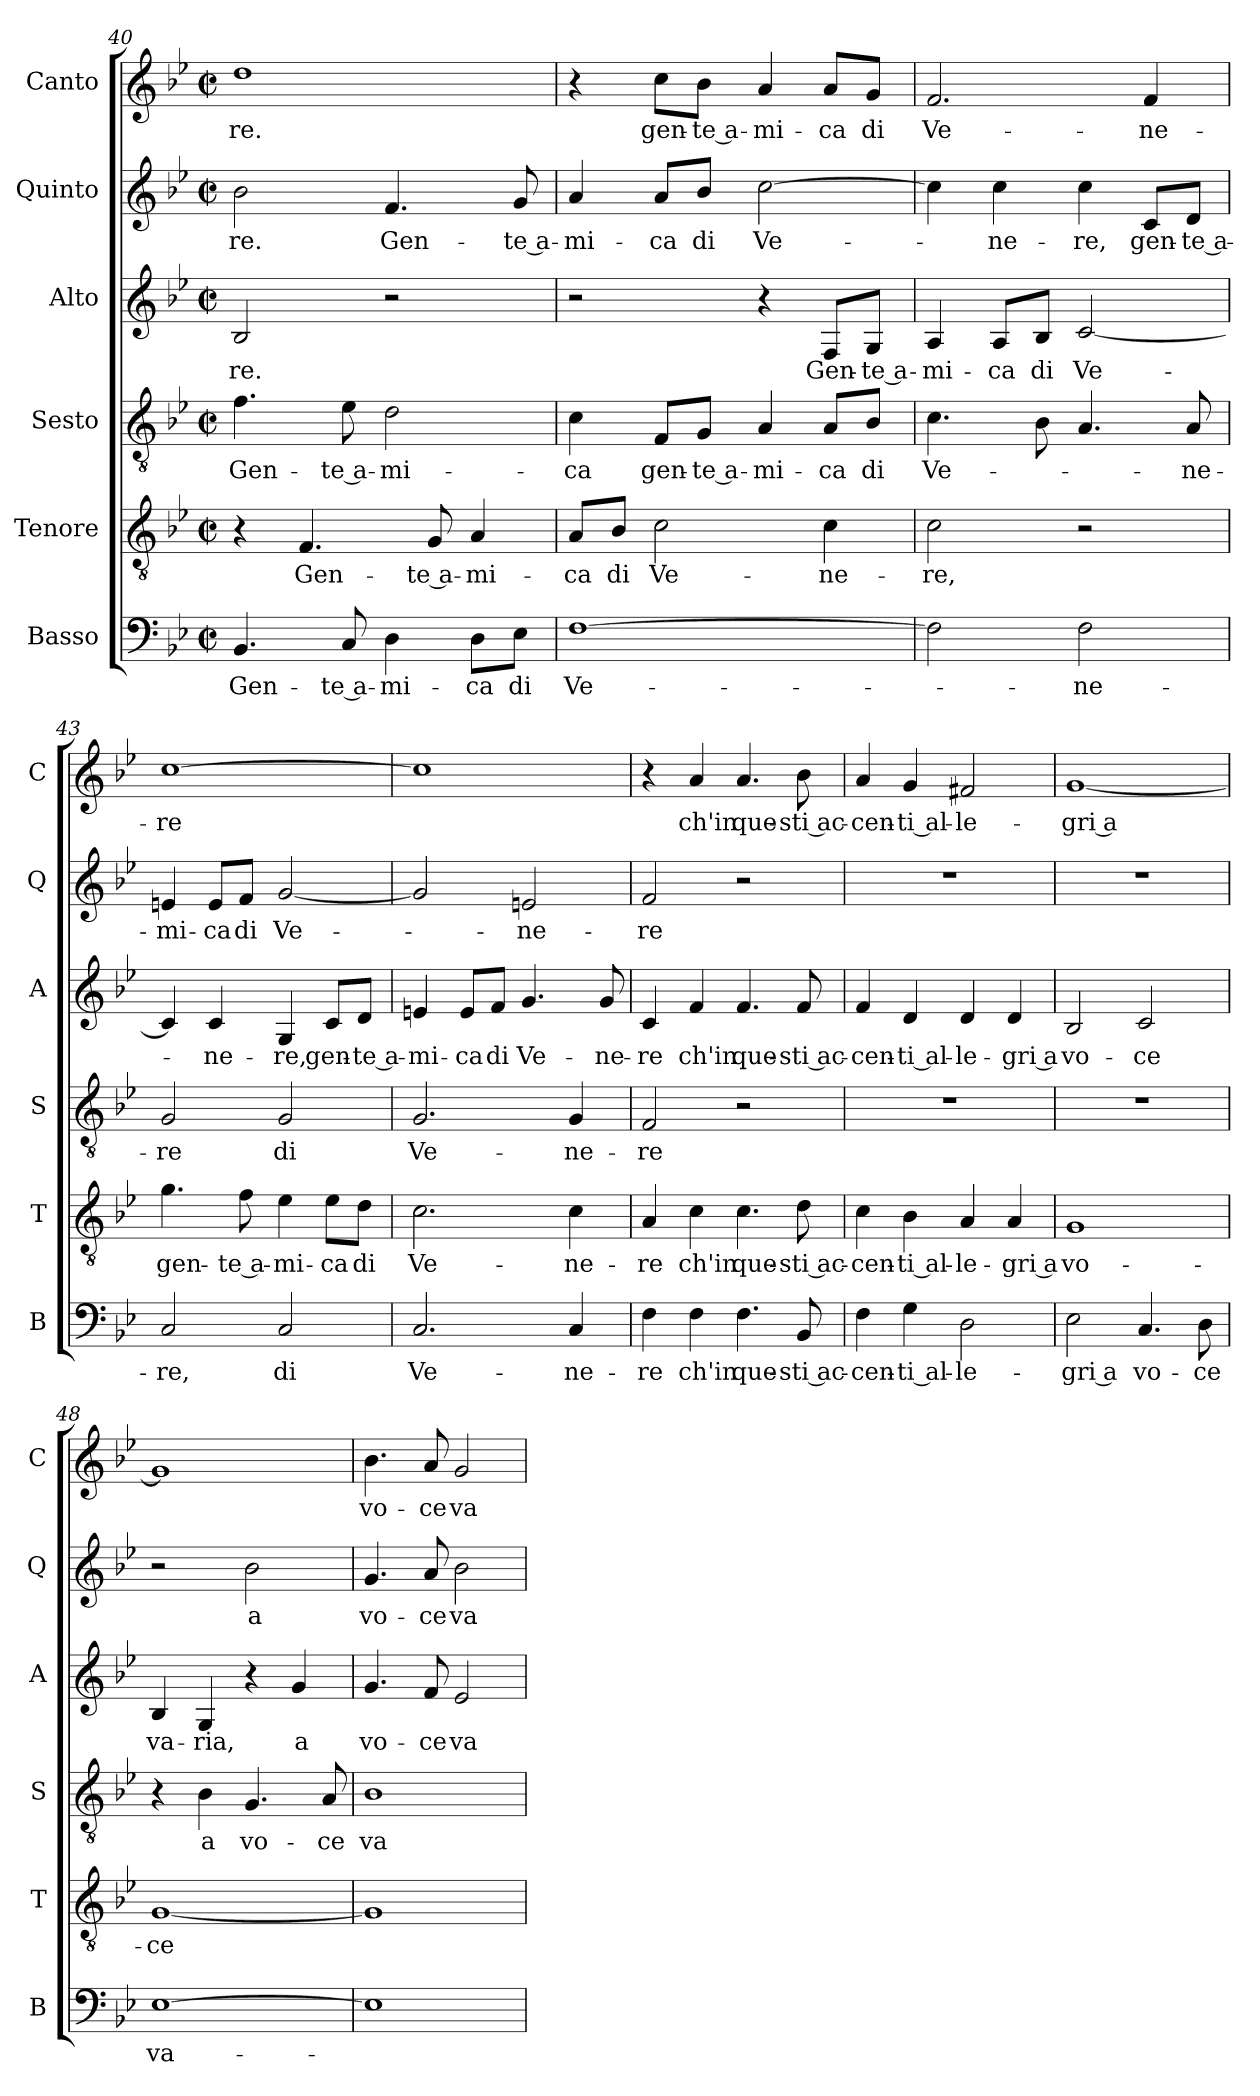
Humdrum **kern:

**kern	**text	**kern	**text	**kern	**text	**kern	**text	**kern	**text	**kern	**text
*part6	*part6	*part5	*part5	*part4	*part4	*part3	*part3	*part2	*part2	*part1	*part1
*staff6	*staff6	*staff5	*staff5	*staff4	*staff4	*staff3	*staff3	*staff2	*staff2	*staff1	*staff1
*I"Basso	*	*I"Tenore	*	*I"Sesto	*	*I"Alto	*	*I"Quinto	*	*I"Canto	*
*I'B	*	*I'T	*	*I'S	*	*I'A	*	*I'Q	*	*I'C	*
*clefF4	*	*clefGv2	*	*clefGv2	*	*clefG2	*	*clefG2	*	*clefG2	*
*k[b-e-]	*	*k[b-e-]	*	*k[b-e-]	*	*k[b-e-]	*	*k[b-e-]	*	*k[b-e-]	*
*B-:	*	*B-:	*	*B-:	*	*B-:	*	*B-:	*	*B-:	*
*M2/2	*	*M2/2	*	*M2/2	*	*M2/2	*	*M2/2	*	*M2/2	*
*met(c|)	*	*met(c|)	*	*met(c|)	*	*met(c|)	*	*met(c|)	*	*met(c|)	*
=40	=40	=40	=40	=40	=40	=40	=40	=40	=40	=40	=40
!	!LO:LY:b	!	!	!	!LO:LY:b	!	!LO:LY:b	!	!LO:LY:b	!	!LO:LY:b
4.BB-/	Gen-	4r	.	4.f\	Gen-	2B-/	-re.	2b-\	-re.	1dd	-re.
!	!	!	!LO:LY:b	!	!	!	!	!	!	!	!
.	.	4.F/	Gen-	.	.	.	.	.	.	.	.
!	!LO:LY:b	!	!	!	!LO:LY:b	!	!	!	!	!	!
8C/	-te a-	.	.	8e-\	-te a-	.	.	.	.	.	.
!	!LO:LY:b	!	!	!	!LO:LY:b	!	!	!	!LO:LY:b	!	!
4D\	-mi-	.	.	2d\	-mi-	2r	.	4.f/	Gen-	.	.
!	!	!	!LO:LY:b	!	!	!	!	!	!	!	!
.	.	8G/	-te a-	.	.	.	.	.	.	.	.
!	!LO:LY:b	!	!LO:LY:b	!	!	!	!	!	!	!	!
8D\L	-ca	4A/	-mi-	.	.	.	.	.	.	.	.
!	!LO:LY:b	!	!	!	!	!	!	!	!LO:LY:b	!	!
8E-\J	di	.	.	.	.	.	.	8g/	-te a-	.	.
=41	=41	=41	=41	=41	=41	=41	=41	=41	=41	=41	=41
!	!LO:LY:b	!	!LO:LY:b	!	!LO:LY:b	!	!	!	!LO:LY:b	!	!
[1F	Ve-	8A/L	-ca	4c\	-ca	2r	.	4a/	-mi-	4r	.
!	!	!	!LO:LY:b	!	!	!	!	!	!	!	!
.	.	8B-/J	di	.	.	.	.	.	.	.	.
!	!	!	!LO:LY:b	!	!LO:LY:b	!	!	!	!LO:LY:b	!	!LO:LY:b
.	.	2c\	Ve-	8F/L	gen-	.	.	8a/L	-ca	8cc\L	gen-
!	!	!	!	!	!LO:LY:b	!	!	!	!LO:LY:b	!	!LO:LY:b
.	.	.	.	8G/J	-te a-	.	.	8b-/J	di	8b-\J	-te a-
!	!	!	!	!	!LO:LY:b	!	!	!	!LO:LY:b	!	!LO:LY:b
.	.	.	.	4A/	-mi-	4r	.	[2cc\	Ve-	4a/	-mi-
!	!	!	!LO:LY:b	!	!LO:LY:b	!	!LO:LY:b	!	!	!	!LO:LY:b
.	.	4c\	-ne-	8A/L	-ca	8F/L	Gen-	.	.	8a/L	-ca
!	!	!	!	!	!LO:LY:b	!	!LO:LY:b	!	!	!	!LO:LY:b
.	.	.	.	8B-/J	di	8G/J	-te a-	.	.	8g/J	di
=42	=42	=42	=42	=42	=42	=42	=42	=42	=42	=42	=42
!	!	!	!LO:LY:b	!	!LO:LY:b	!	!LO:LY:b	!	!	!	!LO:LY:b
2F\]	.	2c\	-re,	4.c\	Ve-	4A/	-mi-	4cc\]	.	2.f/	Ve-
!	!	!	!	!	!	!	!LO:LY:b	!	!LO:LY:b	!	!
.	.	.	.	.	.	8A/L	-ca	4cc\	-ne-	.	.
!	!	!	!	!	!	!	!LO:LY:b	!	!	!	!
.	.	.	.	8B-\	.	8B-/J	di	.	.	.	.
!	!LO:LY:b	!	!	!	!	!	!LO:LY:b	!	!LO:LY:b	!	!
2F\	-ne-	2r	.	4.A/	.	[2c/	Ve-	4cc\	-re,	.	.
!	!	!	!	!	!	!	!	!	!LO:LY:b	!	!LO:LY:b
.	.	.	.	.	.	.	.	8c/L	gen-	4f/	-ne-
!	!	!	!	!	!LO:LY:b	!	!	!	!LO:LY:b	!	!
.	.	.	.	8A/	-ne-	.	.	8d/J	-te a-	.	.
=43	=43	=43	=43	=43	=43	=43	=43	=43	=43	=43	=43
!	!LO:LY:b	!	!LO:LY:b	!	!LO:LY:b	!	!	!	!LO:LY:b	!	!LO:LY:b
2C/	-re,	4.g\	gen-	2G/	-re	4c/]	.	4en/	-mi-	[1cc	-re
!	!	!	!	!	!	!	!LO:LY:b	!	!LO:LY:b	!	!
.	.	.	.	.	.	4c/	-ne-	8e/L	-ca	.	.
!	!	!	!LO:LY:b	!	!	!	!	!	!LO:LY:b	!	!
.	.	8f\	-te a-	.	.	.	.	8f/J	di	.	.
!	!LO:LY:b	!	!LO:LY:b	!	!LO:LY:b	!	!LO:LY:b	!	!LO:LY:b	!	!
2C/	di	4e-\	-mi-	2G/	di	4G/	-re,	[2g/	Ve-	.	.
!	!	!	!LO:LY:b	!	!	!	!LO:LY:b	!	!	!	!
.	.	8e-\L	-ca	.	.	8c/L	gen-	.	.	.	.
!	!	!	!LO:LY:b	!	!	!	!LO:LY:b	!	!	!	!
.	.	8d\J	di	.	.	8d/J	-te a-	.	.	.	.
!!LO:PB:g=z
=44	=44	=44	=44	=44	=44	=44	=44	=44	=44	=44	=44
!	!LO:LY:b	!	!LO:LY:b	!	!LO:LY:b	!	!LO:LY:b	!	!	!	!
2.C/	Ve-	2.c\	Ve-	2.G/	Ve-	4en/	-mi-	2g/]	.	1cc]	.
!	!	!	!	!	!	!	!LO:LY:b	!	!	!	!
.	.	.	.	.	.	8e/L	-ca	.	.	.	.
!	!	!	!	!	!	!	!LO:LY:b	!	!	!	!
.	.	.	.	.	.	8f/J	di	.	.	.	.
!	!	!	!	!	!	!	!LO:LY:b	!	!LO:LY:b	!	!
.	.	.	.	.	.	4.g/	Ve-	2en/	-ne-	.	.
!	!LO:LY:b	!	!LO:LY:b	!	!LO:LY:b	!	!	!	!	!	!
4C/	-ne-	4c\	-ne-	4G/	-ne-	.	.	.	.	.	.
!	!	!	!	!	!	!	!LO:LY:b	!	!	!	!
.	.	.	.	.	.	8g/	-ne-	.	.	.	.
=45	=45	=45	=45	=45	=45	=45	=45	=45	=45	=45	=45
!	!LO:LY:b	!	!LO:LY:b	!	!LO:LY:b	!	!LO:LY:b	!	!LO:LY:b	!	!
4F\	-re	4A/	-re	2F/	-re	4c/	-re	2f/	-re	4r	.
!	!LO:LY:b	!	!LO:LY:b	!	!	!	!LO:LY:b	!	!	!	!LO:LY:b
4F\	ch'in	4c\	ch'in	.	.	4f/	ch'in	.	.	4a/	ch'in
!	!LO:LY:b	!	!LO:LY:b	!	!	!	!LO:LY:b	!	!	!	!LO:LY:b
4.F\	que-	4.c\	que-	2r	.	4.f/	que-	2r	.	4.a/	que-
!	!LO:LY:b	!	!LO:LY:b	!	!	!	!LO:LY:b	!	!	!	!LO:LY:b
8BB-/	-sti ac-	8d\	-sti ac-	.	.	8f/	-sti ac-	.	.	8b-\	-sti ac-
=46	=46	=46	=46	=46	=46	=46	=46	=46	=46	=46	=46
!	!LO:LY:b	!	!LO:LY:b	!	!	!	!LO:LY:b	!	!	!	!LO:LY:b
4F\	-cen-	4c\	-cen-	1r	.	4f/	-cen-	1r	.	4a/	-cen-
!	!LO:LY:b	!	!LO:LY:b	!	!	!	!LO:LY:b	!	!	!	!LO:LY:b
4G\	-ti al-	4B-\	-ti al-	.	.	4d/	-ti al-	.	.	4g/	-ti al-
!	!LO:LY:b	!	!LO:LY:b	!	!	!	!LO:LY:b	!	!	!	!LO:LY:b
2D\	-le-	4A/	-le-	.	.	4d/	-le-	.	.	2f#X/	-le-
!	!	!	!LO:LY:b	!	!	!	!LO:LY:b	!	!	!	!
.	.	4A/	-gri a	.	.	4d/	-gri a	.	.	.	.
=47	=47	=47	=47	=47	=47	=47	=47	=47	=47	=47	=47
!	!LO:LY:b	!	!LO:LY:b	!	!	!	!LO:LY:b	!	!	!	!LO:LY:b
2E-\	-gri a	1G	vo-	1r	.	2B-/	vo-	1r	.	[1g	-gri a
!	!LO:LY:b	!	!	!	!	!	!LO:LY:b	!	!	!	!
4.C/	vo-	.	.	.	.	2c/	-ce	.	.	.	.
!	!LO:LY:b	!	!	!	!	!	!	!	!	!	!
8D\	-ce	.	.	.	.	.	.	.	.	.	.
=48	=48	=48	=48	=48	=48	=48	=48	=48	=48	=48	=48
!	!LO:LY:b	!	!LO:LY:b	!	!	!	!LO:LY:b	!	!	!	!
[1E-	va-	[1G	-ce	4r	.	4B-/	va-	2r	.	1g]	.
!	!	!	!	!	!LO:LY:b	!	!LO:LY:b	!	!	!	!
.	.	.	.	4B-\	a	4G/	-ria,	.	.	.	.
!	!	!	!	!	!LO:LY:b	!	!	!	!LO:LY:b	!	!
.	.	.	.	4.G/	vo-	4r	.	2b-\	a	.	.
!	!	!	!	!	!	!	!LO:LY:b	!	!	!	!
.	.	.	.	.	.	4g/	a	.	.	.	.
!	!	!	!	!	!LO:LY:b	!	!	!	!	!	!
.	.	.	.	8A/	-ce	.	.	.	.	.	.
!!LO:LB:g=z
=49	=49	=49	=49	=49	=49	=49	=49	=49	=49	=49	=49
!	!	!	!	!	!LO:LY:b	!	!LO:LY:b	!	!LO:LY:b	!	!LO:LY:b
1E-]	.	1G]	.	1B-	va-	4.g/	vo-	4.g/	vo-	4.b-\	vo-
!	!	!	!	!	!	!	!LO:LY:b	!	!LO:LY:b	!	!LO:LY:b
.	.	.	.	.	.	8f/	-ce	8a/	-ce	8a/	-ce
!	!	!	!	!	!	!	!LO:LY:b	!	!LO:LY:b	!	!LO:LY:b
.	.	.	.	.	.	2e-/	va-	2b-\	va-	2g/	va-
=	=	=	=	=	=	=	=	=	=	=	=
*-	*-	*-	*-	*-	*-	*-	*-	*-	*-	*-	*-
